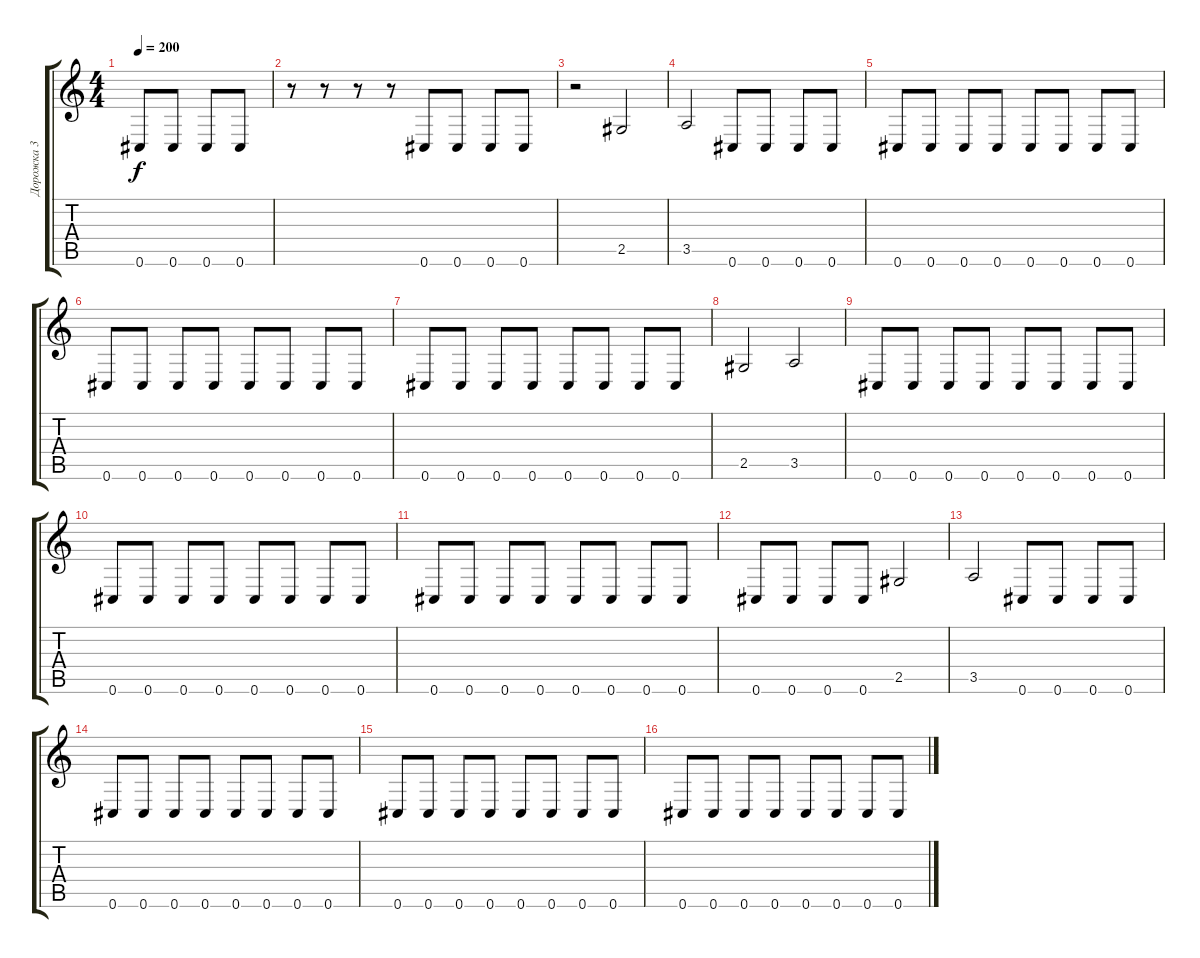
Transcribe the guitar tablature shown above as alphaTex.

\track ("Дорожка 3" "Дорожка 3") {instrument electricbassfinger}
\staff {score tabs}
\tuning (Db4 Ab3 E3 B2 Gb2 Db2) {hide}
\ts (4 4)
\tempo 200
\clef g2
\ks c
0.6.8{dy f} 0.6.8 0.6.8 0.6.8 |
r.8 r.8 r.8 r.8 0.6.8 0.6.8 0.6.8 0.6.8 |
r.2 2.5.2 |
3.5.2 0.6.8 0.6.8 0.6.8 0.6.8 |
0.6.8 0.6.8 0.6.8 0.6.8 0.6.8 0.6.8 0.6.8 0.6.8 |
0.6.8 0.6.8 0.6.8 0.6.8 0.6.8 0.6.8 0.6.8 0.6.8 |
0.6.8 0.6.8 0.6.8 0.6.8 0.6.8 0.6.8 0.6.8 0.6.8 |
2.5.2 3.5.2 |
0.6.8 0.6.8 0.6.8 0.6.8 0.6.8 0.6.8 0.6.8 0.6.8 |
0.6.8 0.6.8 0.6.8 0.6.8 0.6.8 0.6.8 0.6.8 0.6.8 |
0.6.8 0.6.8 0.6.8 0.6.8 0.6.8 0.6.8 0.6.8 0.6.8 |
0.6.8 0.6.8 0.6.8 0.6.8 2.5.2 |
3.5.2 0.6.8 0.6.8 0.6.8 0.6.8 |
0.6.8 0.6.8 0.6.8 0.6.8 0.6.8 0.6.8 0.6.8 0.6.8 |
0.6.8 0.6.8 0.6.8 0.6.8 0.6.8 0.6.8 0.6.8 0.6.8 |
0.6.8 0.6.8 0.6.8 0.6.8 0.6.8 0.6.8 0.6.8 0.6.8
